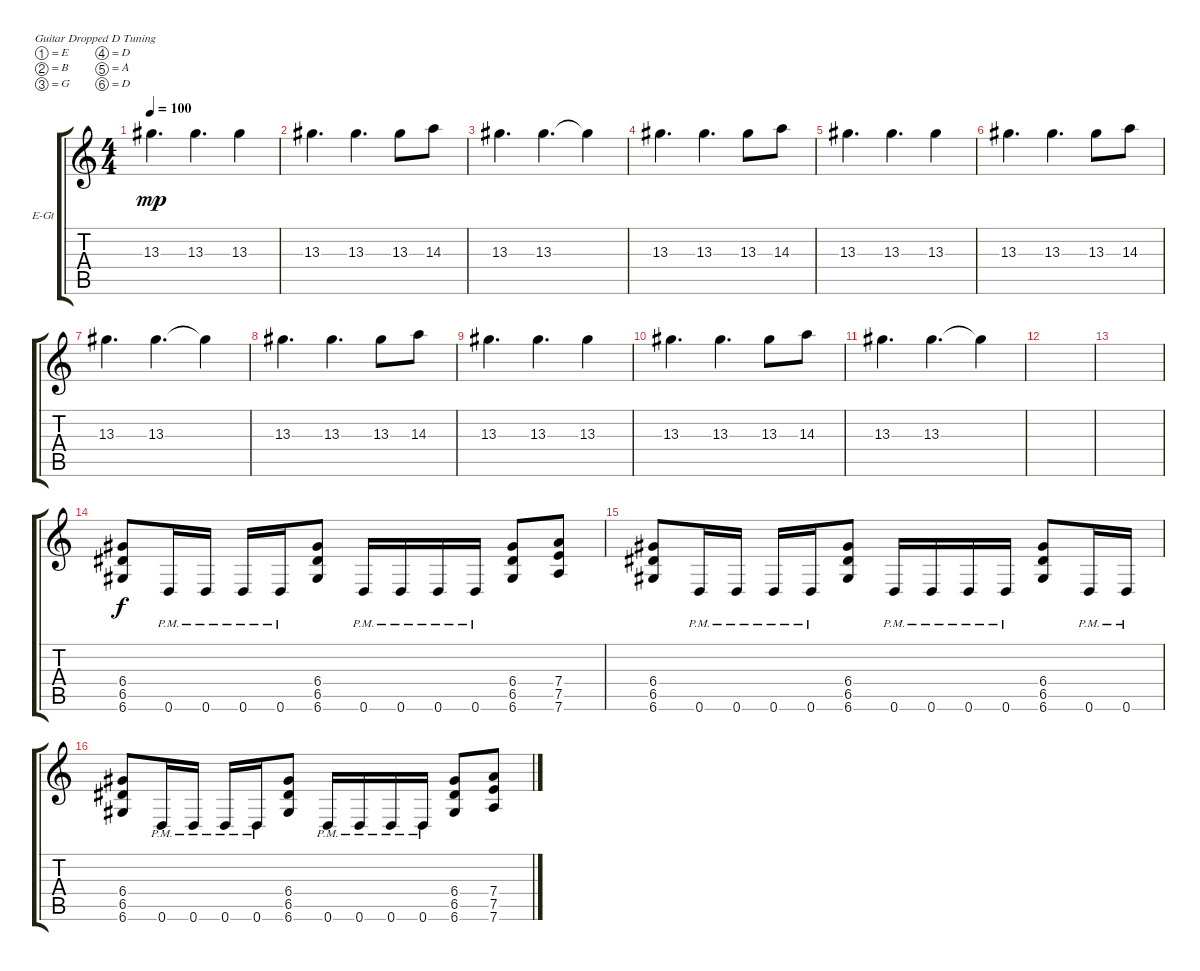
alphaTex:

\bracketExtendMode groupsimilarinstruments
\firstSystemTrackNameOrientation horizontal
\otherSystemsTrackNameOrientation horizontal
\track ("Overdriven-guitar (Richard)" "E-Gt") {instrument overdrivenguitar}
\staff {score tabs}
\tuning (E4 B3 G3 D3 A2 D2)
\ts (4 4)
\tempo 100
\clef g2
\ks c
13.3.4{d dy mp} 13.3.4{d} 13.3.4 |
13.3.4{d} 13.3.4{d} 13.3.8 14.3.8 |
13.3.4{d} 13.3.4{d} 13.3{t}.4 |
13.3.4{d} 13.3.4{d} 13.3.8 14.3.8 |
13.3.4{d} 13.3.4{d} 13.3.4 |
13.3.4{d} 13.3.4{d} 13.3.8 14.3.8 |
13.3.4{d} 13.3.4{d} 13.3{t}.4 |
13.3.4{d} 13.3.4{d} 13.3.8 14.3.8 |
13.3.4{d} 13.3.4{d} 13.3.4 |
13.3.4{d} 13.3.4{d} 13.3.8 14.3.8 |
13.3.4{d} 13.3.4{d} 13.3{t}.4 |
|
|
(6.4 6.5 6.6).8{dy f} 0.6{pm}.16 0.6{pm}.16 0.6{pm}.16 0.6{pm}.16 (6.4 6.5 6.6).8 0.6{pm}.16 0.6{pm}.16 0.6{pm}.16 0.6{pm}.16 (6.4 6.5 6.6).8 (7.4 7.5 7.6).8 |
(6.4 6.5 6.6).8 0.6{pm}.16 0.6{pm}.16 0.6{pm}.16 0.6{pm}.16 (6.4 6.5 6.6).8 0.6{pm}.16 0.6{pm}.16 0.6{pm}.16 0.6{pm}.16 (6.4 6.5 6.6).8 0.6{pm}.16 0.6{pm}.16 |
(6.4 6.5 6.6).8 0.6{pm}.16 0.6{pm}.16 0.6{pm}.16 0.6{pm}.16 (6.4 6.5 6.6).8 0.6{pm}.16 0.6{pm}.16 0.6{pm}.16 0.6{pm}.16 (6.4 6.5 6.6).8 (7.4 7.5 7.6).8
